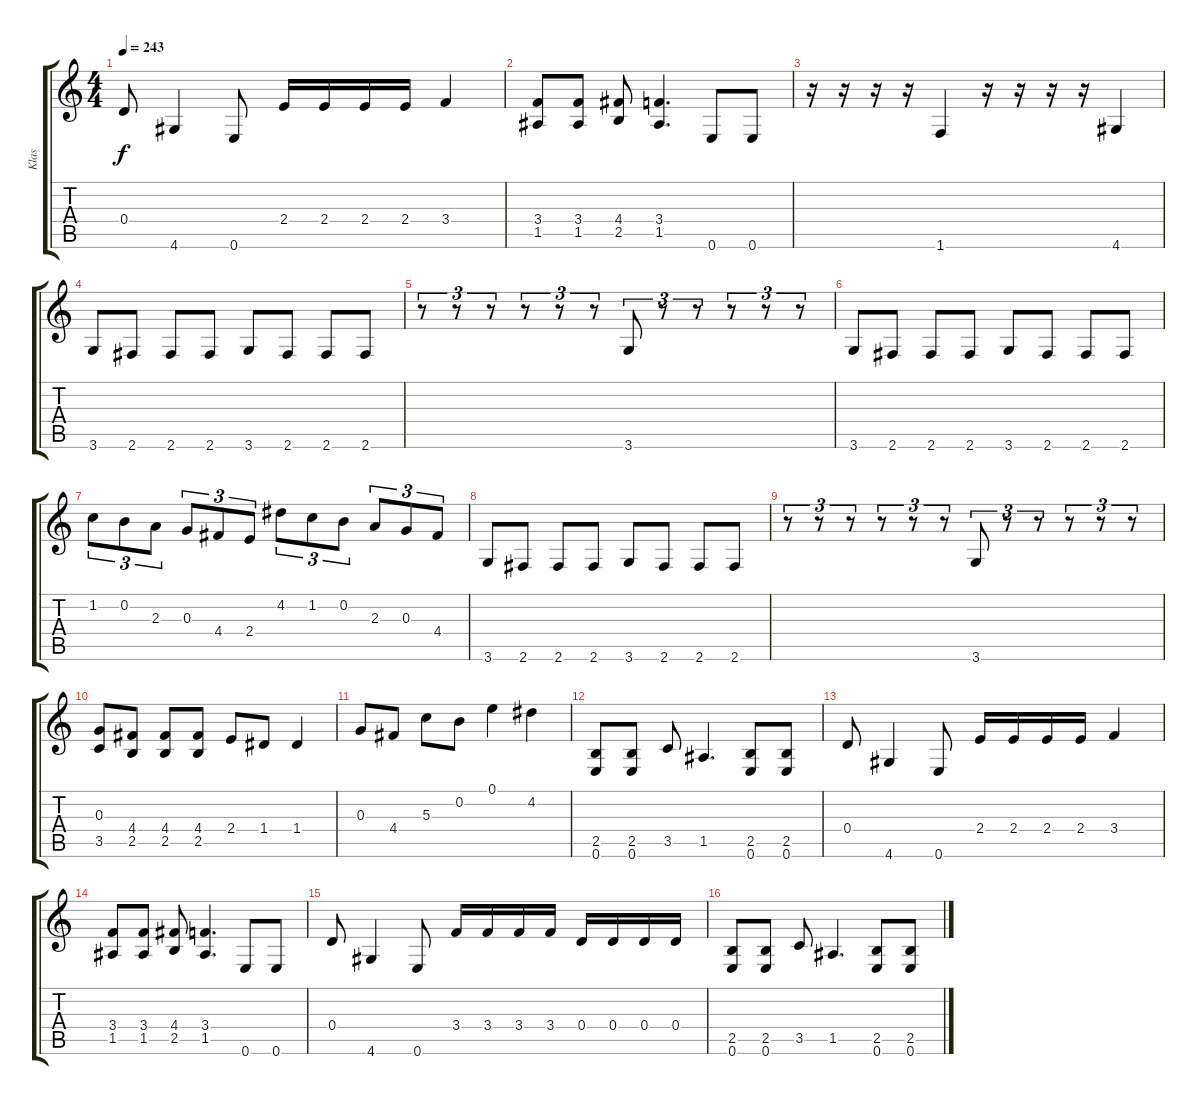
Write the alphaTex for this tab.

\track ("Klas" "Klas") {instrument distortionguitar}
\staff {score tabs}
\tuning (E4 B3 G3 D3 A2 E2) {hide}
\ts (4 4)
\tempo 243
\clef g2
\ks c
0.4.8{dy f} 4.6.4 0.6.8 2.4.16 2.4.16 2.4.16 2.4.16 3.4.4 |
(3.4 1.5).8 (3.4 1.5).8 (4.4 2.5).8 (3.4 1.5).4{d} 0.6.8 0.6.8 |
r.16 r.16 r.16 r.16 1.6.4 r.16 r.16 r.16 r.16 4.6.4 |
3.6.8 2.6.8 2.6.8 2.6.8 3.6.8 2.6.8 2.6.8 2.6.8 |
r.8{tu (3 2)} r.8{tu (3 2)} r.8{tu (3 2)} r.8{tu (3 2)} r.8{tu (3 2)} r.8{tu (3 2)} 3.6.8{tu (3 2)} r.8{tu (3 2)} r.8{tu (3 2)} r.8{tu (3 2)} r.8{tu (3 2)} r.8{tu (3 2)} |
3.6.8 2.6.8 2.6.8 2.6.8 3.6.8 2.6.8 2.6.8 2.6.8 |
1.2.8{tu (3 2)} 0.2.8{tu (3 2)} 2.3.8{tu (3 2)} 0.3.8{tu (3 2)} 4.4.8{tu (3 2)} 2.4.8{tu (3 2)} 4.2.8{tu (3 2)} 1.2.8{tu (3 2)} 0.2.8{tu (3 2)} 2.3.8{tu (3 2)} 0.3.8{tu (3 2)} 4.4.8{tu (3 2)} |
3.6.8 2.6.8 2.6.8 2.6.8 3.6.8 2.6.8 2.6.8 2.6.8 |
r.8{tu (3 2)} r.8{tu (3 2)} r.8{tu (3 2)} r.8{tu (3 2)} r.8{tu (3 2)} r.8{tu (3 2)} 3.6.8{tu (3 2)} r.8{tu (3 2)} r.8{tu (3 2)} r.8{tu (3 2)} r.8{tu (3 2)} r.8{tu (3 2)} |
(0.3 3.5).8 (4.4 2.5).8 (4.4 2.5).8 (4.4 2.5).8 2.4.8 1.4.8 1.4.4 |
0.3.8 4.4.8 5.3.8 0.2.8 0.1.4 4.2.4 |
(2.5 0.6).8 (2.5 0.6).8 3.5.8 1.5.4{d} (2.5 0.6).8 (2.5 0.6).8 |
0.4.8 4.6.4 0.6.8 2.4.16 2.4.16 2.4.16 2.4.16 3.4.4 |
(3.4 1.5).8 (3.4 1.5).8 (4.4 2.5).8 (3.4 1.5).4{d} 0.6.8 0.6.8 |
0.4.8 4.6.4 0.6.8 3.4.16 3.4.16 3.4.16 3.4.16 0.4.16 0.4.16 0.4.16 0.4.16 |
(2.5 0.6).8 (2.5 0.6).8 3.5.8 1.5.4{d} (2.5 0.6).8 (2.5 0.6).8
